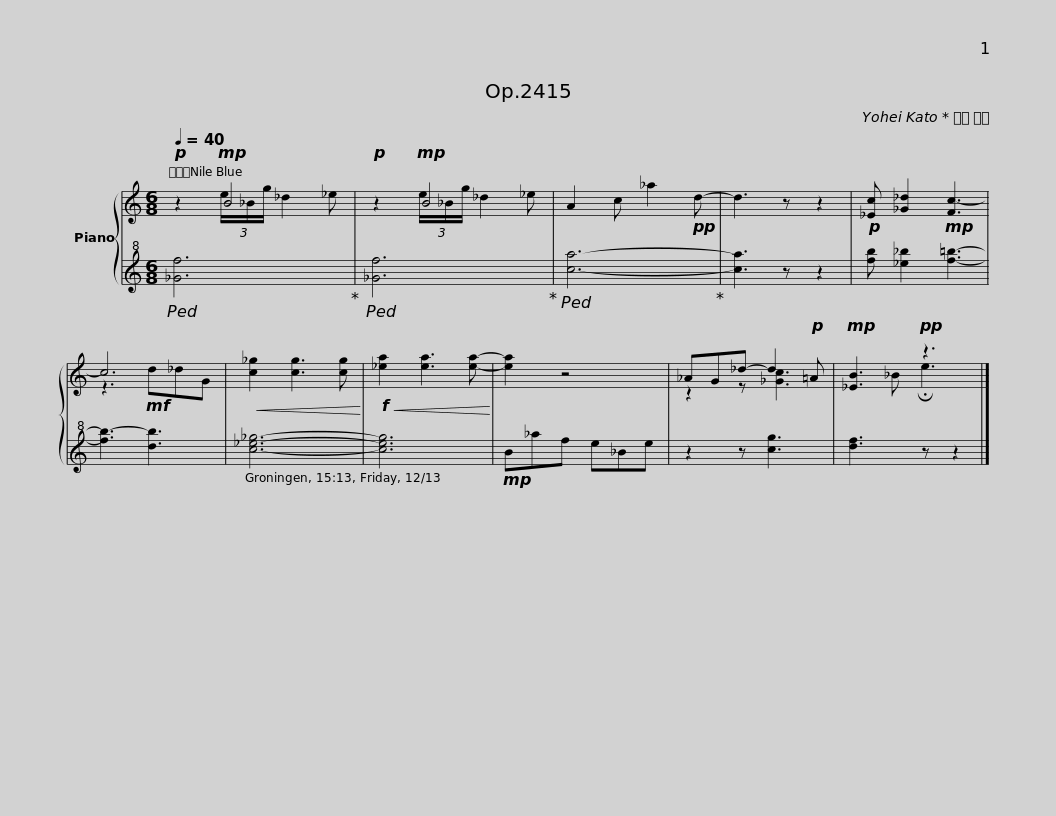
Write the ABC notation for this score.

X:1
%%score { ( 1 2 ) | 3 }
L:1/8
Q:1/4=40
M:6/8
I:linebreak $
K:C
V:1 treble+15
V:2 treble+15
V:3 treble+8
V:1
!p! z2!mp! B4 |!p! z2!mp! B4 | A2 c _a2!pp! d- | d3 z z2 |!p! [_Ec] [_G_d]2!mp! [Fc-]3 | %5
 c6 |$!<(! [c_g]2 [cg]3 [cg]!<)! |!f!!<(! [_ea]2 [ea]3 [ea]-!<)! | [ea]2 z4 | _AG_d- d2!p! =A | %10
!mp! [_EB]3!pp! z3 |] %11
V:2
 z2 (3e/_B/g/ _d2 _e | z2 (3e/_B/g/ _d2 _e | x6 | x6 | x6 | %5
 z3!mf! d_dG |$ x6 | x6 | x6 | z2 z [_Gc]3 | %10
 x2 _B !fermata!e3 |] %11
V:3
!ped! [_Gf]6!ped-up! |!ped! [_Gf]6!ped-up! |!ped! [ca]6-!ped-up! | [ca]3 z z2 | [fb] [_e_b]2 [f=b]3- | %5
 [fb-]3 [db]3 |$ [c_e_g]6- | [ceg]6 |!mp! B_af e_Be | z2 z [cg]3 | %10
 [df]3 z z2 |] %11
